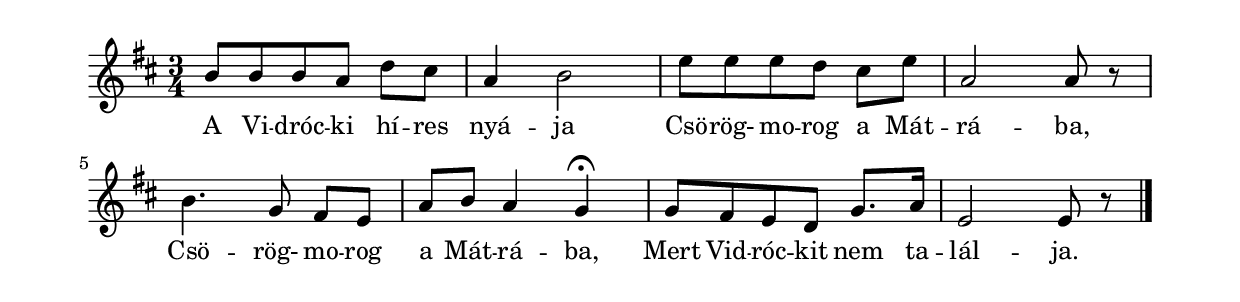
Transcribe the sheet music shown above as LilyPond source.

\paper {
  indent = 0\mm
  line-width = 180\mm
  oddHeaderMarkup = ""
  evenHeaderMarkup = ""
  oddFooterMarkup = ""
  evenFooterMarkup = ""
}

\score{
\relative c' {
\numericTimeSignature
\time 3/4
\key d \major
\tempo ""
b'8 [b b a] d cis a4 b2 | e8 [e e d] cis e a,2 a8 r | b4. g8 fis [e] a b a4 g \fermata | g8 fis e d g8. [a16] e2 e8 r \bar "|."
} 
\addlyrics {
  A Vi -- dróc -- ki hí -- res nyá -- ja
  Csö -- rög- mo -- rog a Mát -- rá -- ba,
  Csö -- rög- mo -- rog a Mát -- rá -- ba,
  Mert Vid -- róc -- kit nem ta -- lál -- ja.
  } 

\midi { }
\layout { }
}

\version "2.17.4"